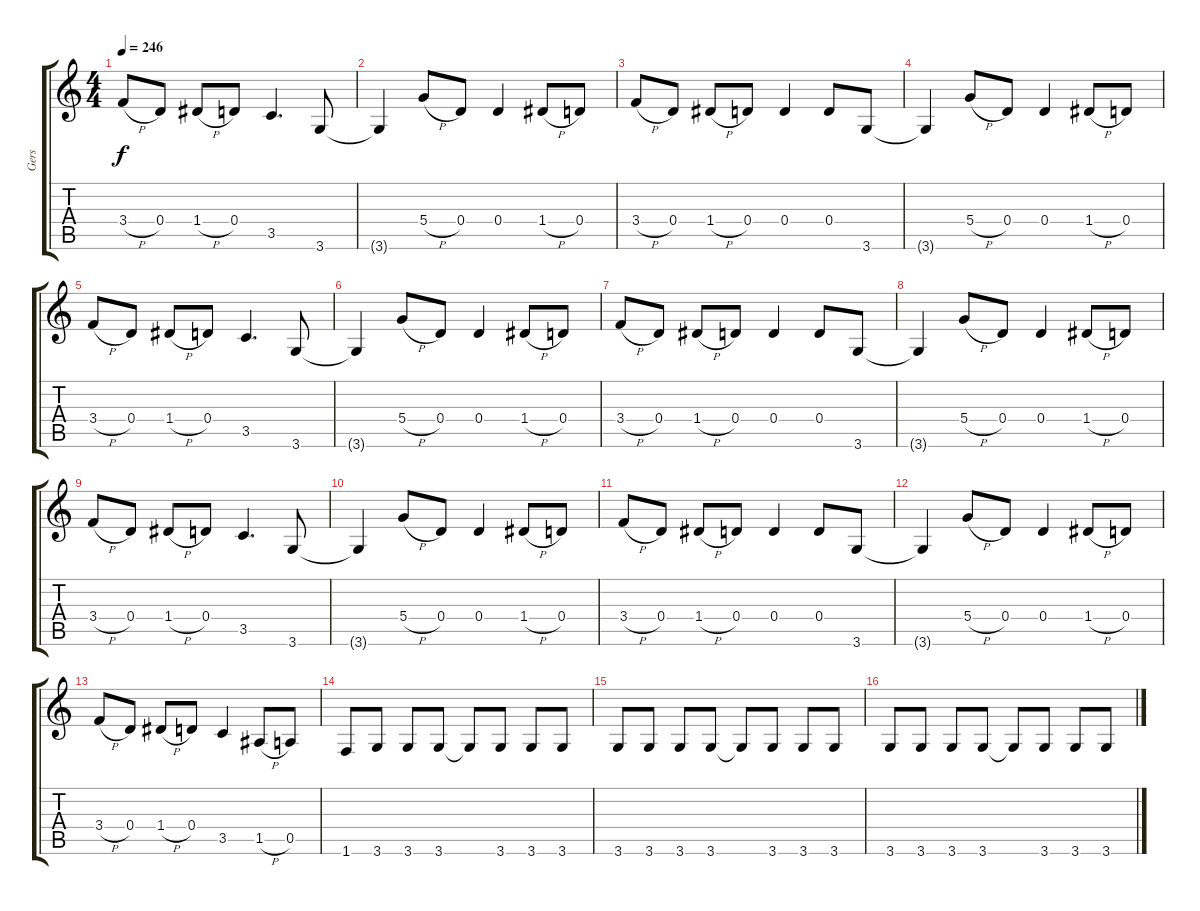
\track ("Gers" "Gers") {instrument distortionguitar}
\staff {score tabs}
\tuning (E4 B3 G3 D3 A2 E2) {hide}
\ts (4 4)
\tempo 246
\clef g2
\ks c
3.4{h}.8{dy f} 0.4.8 1.4{h}.8 0.4.8 3.5.4{d} 3.6.8 |
3.6{t}.4 5.4{h}.8 0.4.8 0.4.4 1.4{h}.8 0.4.8 |
3.4{h}.8 0.4.8 1.4{h}.8 0.4.8 0.4.4 0.4.8 3.6.8 |
3.6{t}.4 5.4{h}.8 0.4.8 0.4.4 1.4{h}.8 0.4.8 |
3.4{h}.8 0.4.8 1.4{h}.8 0.4.8 3.5.4{d} 3.6.8 |
3.6{t}.4 5.4{h}.8 0.4.8 0.4.4 1.4{h}.8 0.4.8 |
3.4{h}.8 0.4.8 1.4{h}.8 0.4.8 0.4.4 0.4.8 3.6.8 |
3.6{t}.4 5.4{h}.8 0.4.8 0.4.4 1.4{h}.8 0.4.8 |
3.4{h}.8 0.4.8 1.4{h}.8 0.4.8 3.5.4{d} 3.6.8 |
3.6{t}.4 5.4{h}.8 0.4.8 0.4.4 1.4{h}.8 0.4.8 |
3.4{h}.8 0.4.8 1.4{h}.8 0.4.8 0.4.4 0.4.8 3.6.8 |
3.6{t}.4 5.4{h}.8 0.4.8 0.4.4 1.4{h}.8 0.4.8 |
3.4{h}.8 0.4.8 1.4{h}.8 0.4.8 3.5.4 1.5{h}.8 0.5.8 |
1.6.8 3.6.8 3.6.8 3.6.8 3.6{t}.8 3.6.8 3.6.8 3.6.8 |
3.6.8 3.6.8 3.6.8 3.6.8 3.6{t}.8 3.6.8 3.6.8 3.6.8 |
3.6.8 3.6.8 3.6.8 3.6.8 3.6{t}.8 3.6.8 3.6.8 3.6.8
